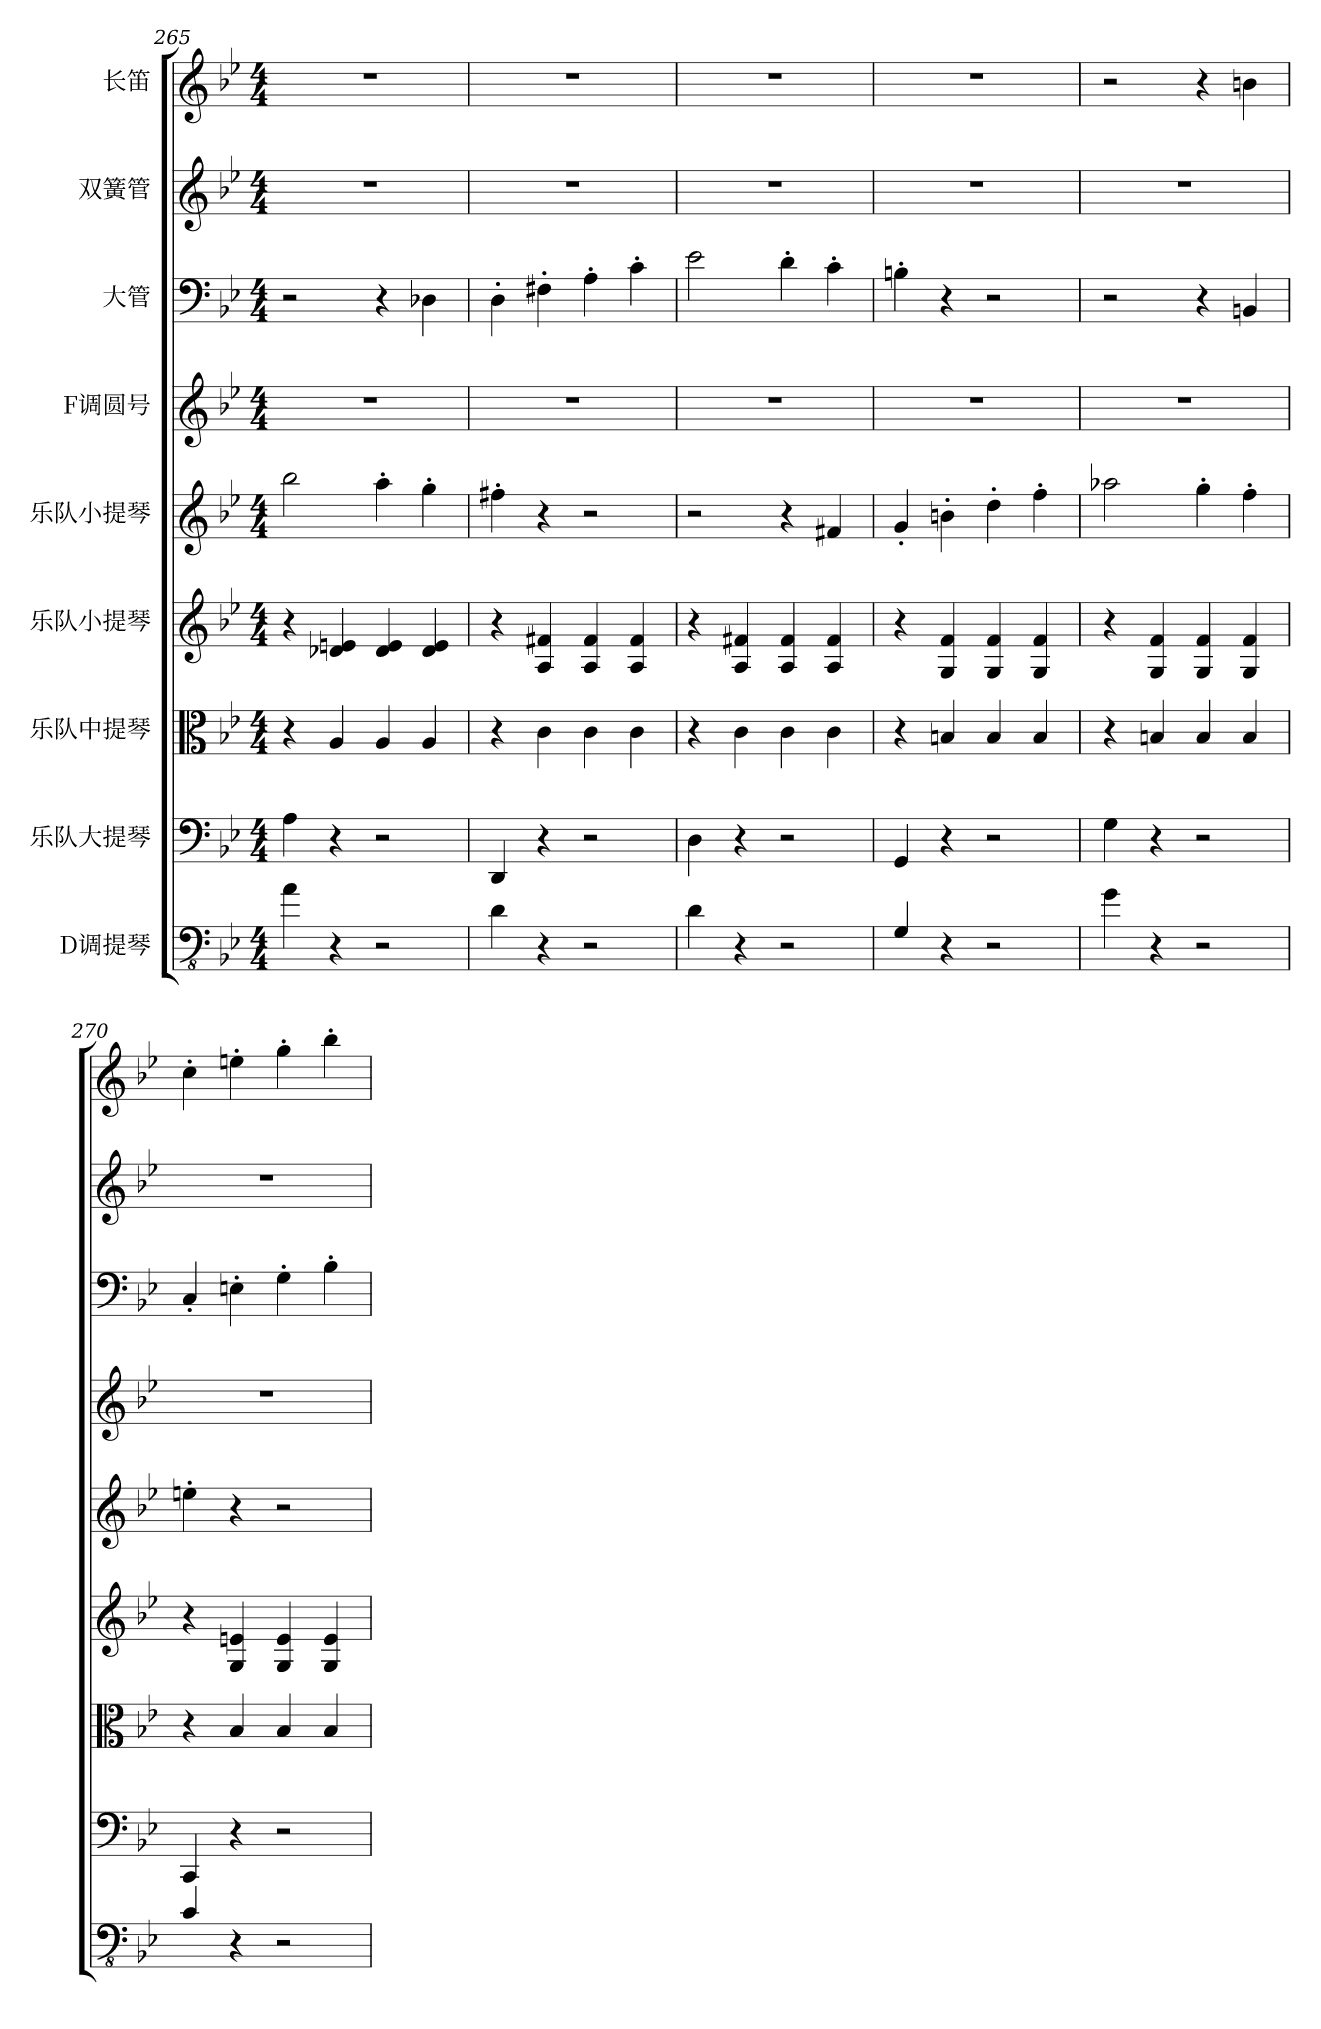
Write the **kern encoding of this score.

**kern	**kern	**kern	**kern	**kern	**kern	**kern	**kern	**kern
*part9	*part8	*part7	*part6	*part5	*part4	*part3	*part2	*part1
*staff9	*staff8	*staff7	*staff6	*staff5	*staff4	*staff3	*staff2	*staff1
*I"D调提琴	*I"乐队大提琴	*I"乐队中提琴	*I"乐队小提琴	*I"乐队小提琴	*I"F调圆号	*I"大管	*I"双簧管	*I"长笛
!!LO:PB:g=z
*clefFv4	*clefF4	*clefC3	*clefG2	*clefG2	*clefG2	*clefF4	*clefG2	*clefG2
*ITrd7c12	*	*	*	*	*ITrd4c7	*	*	*
*k[b-e-]	*k[b-e-]	*k[b-e-]	*k[b-e-]	*k[b-e-]	*k[b-e-a-]	*k[b-e-]	*k[b-e-]	*k[b-e-]
*M4/4	*M4/4	*M4/4	*M4/4	*M4/4	*M4/4	*M4/4	*M4/4	*M4/4
=265	=265	=265	=265	=265	=265	=265	=265	=265
4AA\	4A\	4r	4r	2bb-\	1r	2r	1r	1r
4r	4r	4A/	4d-X/ 4en/	.	.	.	.	.
2r	2r	4A/	4d-/ 4e/	4aa'\	.	4r	.	.
.	.	4A/	4d-/ 4e/	4gg'\	.	4D-X\	.	.
=266	=266	=266	=266	=266	=266	=266	=266	=266
4DD\	4DD/	4r	4r	4ff#X'\	1r	4D'\	1r	1r
4r	4r	4c\	4A/ 4f#X/	4r	.	4F#X'\	.	.
2r	2r	4c\	4A/ 4f#/	2r	.	4A'\	.	.
.	.	4c\	4A/ 4f#/	.	.	4c'\	.	.
=267	=267	=267	=267	=267	=267	=267	=267	=267
4DD\	4D\	4r	4r	2r	1r	2e-\	1r	1r
4r	4r	4c\	4A/ 4f#X/	.	.	.	.	.
2r	2r	4c\	4A/ 4f#/	4r	.	4d'\	.	.
.	.	4c\	4A/ 4f#/	4f#X/	.	4c'\	.	.
=268	=268	=268	=268	=268	=268	=268	=268	=268
4GGG/	4GG/	4r	4r	4g'/	1r	4Bn'\	1r	1r
4r	4r	4Bn/	4G/ 4f/	4bn'\	.	4r	.	.
2r	2r	4B/	4G/ 4f/	4dd'\	.	2r	.	.
.	.	4B/	4G/ 4f/	4ff'\	.	.	.	.
=269	=269	=269	=269	=269	=269	=269	=269	=269
4GG\	4G\	4r	4r	2aa-X\	1r	2r	1r	2r
4r	4r	4Bn/	4G/ 4f/	.	.	.	.	.
2r	2r	4B/	4G/ 4f/	4gg'\	.	4r	.	4r
.	.	4B/	4G/ 4f/	4ff'\	.	4BBn/	.	4bn\
=270	=270	=270	=270	=270	=270	=270	=270	=270
4CC/	4CC/	4r	4r	4een'\	1r	4C'/	1r	4cc'\
4r	4r	4B-/	4G/ 4en/	4r	.	4En'\	.	4een'\
2r	2r	4B-/	4G/ 4e/	2r	.	4G'\	.	4gg'\
.	.	4B-/	4G/ 4e/	.	.	4B-'\	.	4bb-'\
=	=	=	=	=	=	=	=	=
*-	*-	*-	*-	*-	*-	*-	*-	*-
